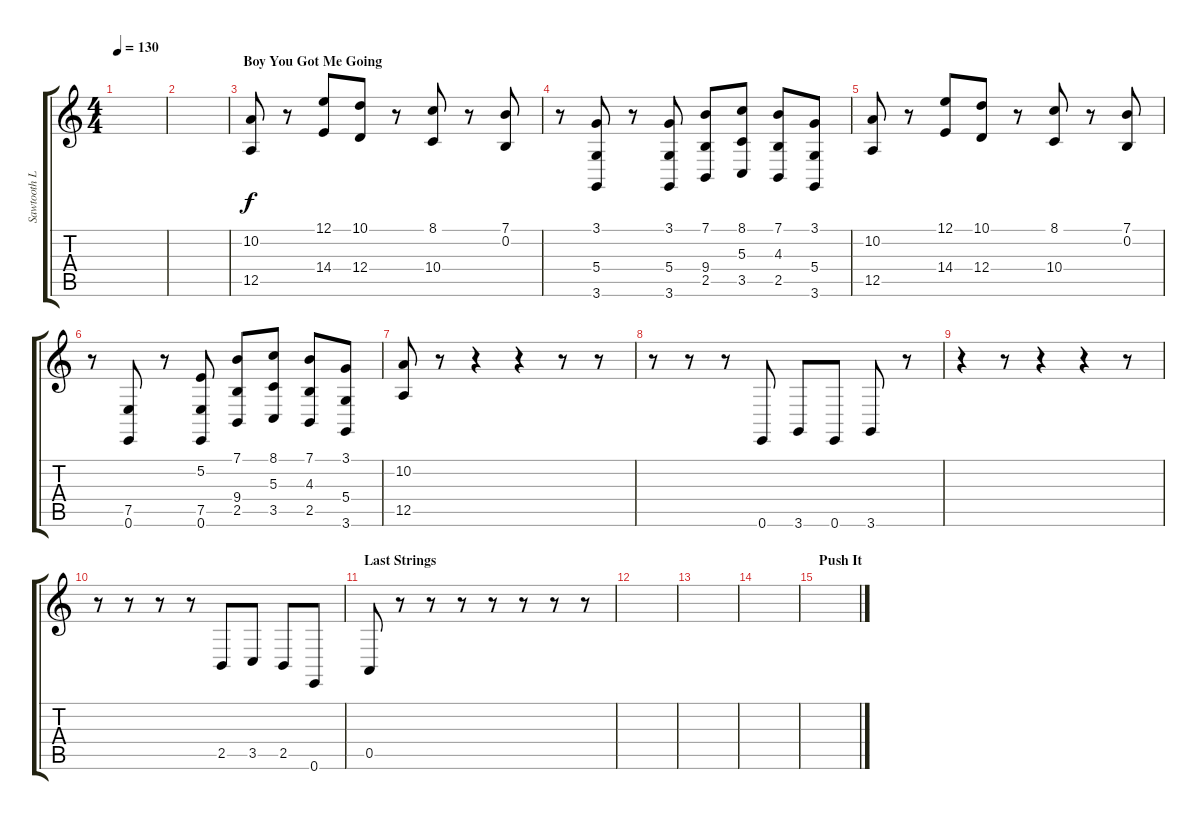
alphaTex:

\track ("Sawtooth Lead" "Sawtooth L") {instrument lead2sawtooth}
\staff {score tabs}
\tuning (E4 B3 G3 D3 A2 E2) {hide}
\ts (4 4)
\tempo 130
\clef g2
\ks c
|
|
\section ("" "Boy You Got Me Going")
(10.2 12.5).8{volume 15} r.8 (12.1 14.4).8 (10.1 12.4).8 r.8 (8.1 10.4).8 r.8 (7.1 0.2).8 |
r.8 (3.1 5.4 3.6).8 r.8 (3.1 5.4 3.6).8 (7.1 9.4 2.5).8 (8.1 5.3 3.5).8 (7.1 4.3 2.5).8 (3.1 5.4 3.6).8 |
(10.2 12.5).8{volume 15} r.8 (12.1 14.4).8 (10.1 12.4).8 r.8 (8.1 10.4).8 r.8 (7.1 0.2).8 |
r.8 (7.5 0.6).8 r.8 (5.2 7.5 0.6).8 (7.1 9.4 2.5).8 (8.1 5.3 3.5).8 (7.1 4.3 2.5).8 (3.1 5.4 3.6).8 |
(10.2 12.5).8 r.8 r.4 r.4 r.8 r.8 |
r.8 r.8 r.8 0.6.8 3.6.8 0.6.8 3.6.8 r.8 |
r.4 r.8 r.4 r.4 r.8 |
r.8 r.8 r.8 r.8 2.5.8 3.5.8 2.5.8 0.6.8 |
\section ("" "Last Strings")
0.5.8 r.8 r.8 r.8 r.8 r.8 r.8 r.8 |
|
|
|
\section ("" "Push It")
